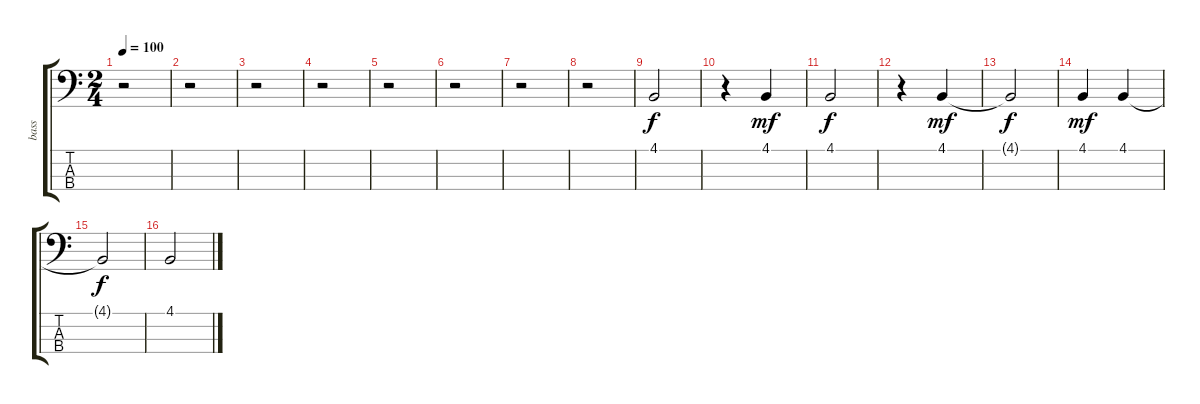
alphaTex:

\track ("bass" "bass") {instrument pad5bowed}
\staff {score tabs}
\tuning (G2 D2 A1 E1) {hide}
\ts (2 4)
\tempo 100
\clef f4
\ks c
r.2{dy f} |
r.2 |
r.2 |
r.2 |
r.2 |
r.2 |
r.2 |
r.2 |
4.1.2 |
r.4 4.1.4{dy mf} |
4.1.2{dy f} |
r.4 4.1.4{dy mf} |
4.1{t}.2{dy f} |
4.1.4{dy mf} 4.1.4 |
4.1{t}.2{dy f} |
4.1.2
